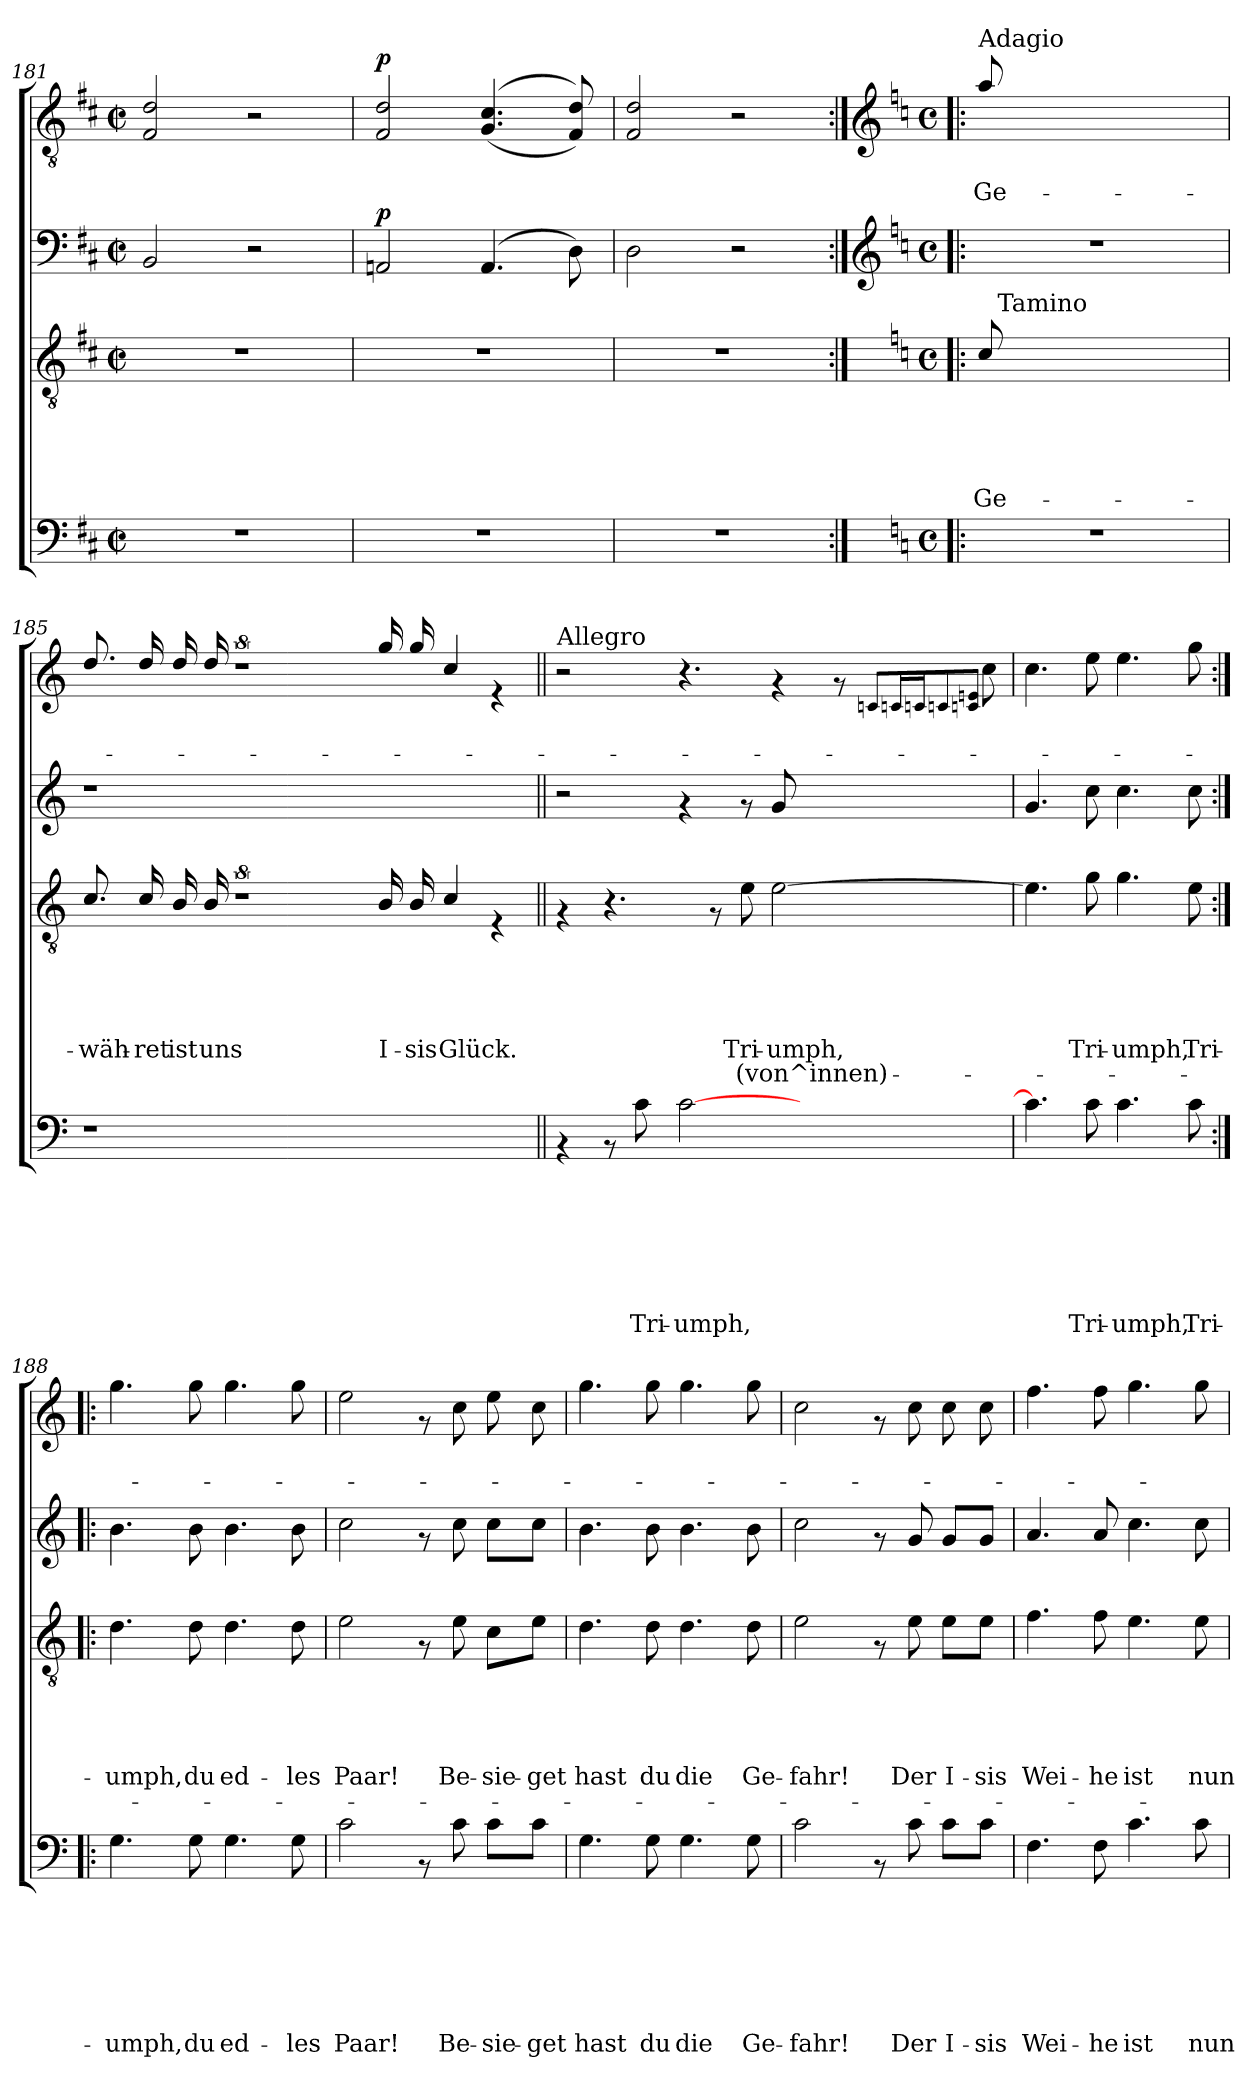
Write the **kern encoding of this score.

**kern	**text	**text	**text	**text	**text	**text	**text	**kern	**text	**text	**text	**text	**text	**text	**kern	**dynam	**kern	**text	**text	**dynam
*part4	*part4	*part4	*part4	*part4	*part4	*part4	*part4	*part3	*part3	*part3	*part3	*part3	*part3	*part3	*part2	*part2	*part1	*part1	*part1	*part1
*staff4	*staff4	*staff4	*staff4	*staff4	*staff4	*staff4	*staff4	*staff3	*staff3	*staff3	*staff3	*staff3	*staff3	*staff3	*staff2	*staff2	*staff1	*staff1	*staff1	*staff1
*clefF4	*	*	*	*	*	*	*	*clefGv2	*	*	*	*	*	*	*clefF4	*	*clefGv2	*	*	*
*k[f#c#]	*	*	*	*	*	*	*	*k[f#c#]	*	*	*	*	*	*	*k[f#c#]	*	*k[f#c#]	*	*	*
*D:	*	*	*	*	*	*	*	*D:	*	*	*	*	*	*	*D:	*	*D:	*	*	*
*M2/2	*	*	*	*	*	*	*	*M2/2	*	*	*	*	*	*	*M2/2	*	*M2/2	*	*	*
*met(c|)	*	*	*	*	*	*	*	*met(c|)	*	*	*	*	*	*	*met(c|)	*	*met(c|)	*	*	*
=181	=181	=181	=181	=181	=181	=181	=181	=181	=181	=181	=181	=181	=181	=181	=181	=181	=181	=181	=181	=181
1r	.	.	.	.	.	.	.	1r	.	.	.	.	.	.	2BB/	.	2F#/ 2d/	.	.	.
.	.	.	.	.	.	.	.	.	.	.	.	.	.	.	2r	.	2r	.	.	.
=182	=182	=182	=182	=182	=182	=182	=182	=182	=182	=182	=182	=182	=182	=182	=182	=182	=182	=182	=182	=182
!	!	!	!	!	!	!	!	!	!	!	!	!	!	!	!	!LO:DY:a	!	!	!	!LO:DY:a
1r	.	.	.	.	.	.	.	1r	.	.	.	.	.	.	2AAn/	p	2F#/ 2d/	.	.	p
.	.	.	.	.	.	.	.	.	.	.	.	.	.	.	(4.AA/	.	((<4.G/ 4.c#/	.	.	.
.	.	.	.	.	.	.	.	.	.	.	.	.	.	.	8D\)	.	8F#/ 8d/))	.	.	.
=183	=183	=183	=183	=183	=183	=183	=183	=183	=183	=183	=183	=183	=183	=183	=183	=183	=183	=183	=183	=183
1r	.	.	.	.	.	.	.	1r	.	.	.	.	.	.	2D\	.	2F#/ 2d/	.	.	.
.	.	.	.	.	.	.	.	.	.	.	.	.	.	.	2r	.	2r	.	.	.
!!LO:PB:g=z
=184:|!|:	=184:|!|:	=184:|!|:	=184:|!|:	=184:|!|:	=184:|!|:	=184:|!|:	=184:|!|:	=184:|!|:	=184:|!|:	=184:|!|:	=184:|!|:	=184:|!|:	=184:|!|:	=184:|!|:	=184:|!|:	=184:|!|:	=184:|!|:	=184:|!|:	=184:|!|:	=184:|!|:
*	*	*	*	*	*	*	*	*	*	*	*	*	*	*	*clefG2	*	*clefG2	*	*	*
*k[]	*	*	*	*	*	*	*	*k[]	*	*	*	*	*	*	*k[]	*	*k[]	*	*	*
*C:	*	*	*	*	*	*	*	*C:	*	*	*	*	*	*	*C:	*	*C:	*	*	*
*M4/4	*	*	*	*	*	*	*	*M4/4	*	*	*	*	*	*	*M4/4	*	*M4/4	*	*	*
*met(c)	*	*	*	*	*	*	*	*met(c)	*	*	*	*	*	*	*met(c)	*	*met(c)	*	*	*
!	!	!	!	!	!	!	!	!	!	!	!	!	!	!	!	!	!LO:TX:a:t=Adagio	!	!	!
!	!	!	!	!	!	!	!	!	!	!	!	!	!LO:LY:b	!	!	!	!	!	!LO:LY:b	!
*	*	*	*	*	*	*	*	*^	*	*	*	*	*	*	*	*	*	*	*	*
1r	.	.	.	.	.	.	.	8c/	32ryy	.	.	.	.	Ge-	.	1r	.	8aa/	.	Ge-	.
!	!	!	!	!	!	!	!	!	!LO:TX:a:t=Tamino	!	!	!	!	!	!	!	!	!	!	!	!
.	.	.	.	.	.	.	.	.	2ryy	.	.	.	.	.	.	.	.	.	.	.	.
.	.	.	.	.	.	.	.	2..ryy	.	.	.	.	.	.	.	.	.	2..ryy	.	.	.
.	.	.	.	.	.	.	.	.	4...ryy	.	.	.	.	.	.	.	.	.	.	.	.
=185	=185	=185	=185	=185	=185	=185	=185	=185	=185	=185	=185	=185	=185	=185	=185	=185	=185	=185	=185	=185	=185
!	!	!	!	!	!	!	!	!	!	!	!	!	!	!LO:LY:b	!	!	!	!	!	!	!
*	*	*	*	*	*	*	*	*v	*v	*	*	*	*	*	*	*	*	*	*	*	*
1r	.	.	.	.	.	.	.	8.c/	.	.	.	.	-wäh-	.	1r	.	8.dd/	.	.	.
!	!	!	!	!	!	!	!	!	!	!	!	!	!LO:LY:b	!	!	!	!	!	!	!
.	.	.	.	.	.	.	.	16c/	.	.	.	.	-ret	.	.	.	16dd/	.	.	.
!	!	!	!	!	!	!	!	!	!	!	!	!	!LO:LY:b	!	!	!	!	!	!	!
.	.	.	.	.	.	.	.	16B/	.	.	.	.	ist	.	.	.	16dd/	.	.	.
!	!	!	!	!	!	!	!	!	!	!	!	!	!LO:LY:b	!	!	!	!	!	!	!
.	.	.	.	.	.	.	.	16B/	.	.	.	.	uns	.	.	.	16dd/	.	.	.
.	.	.	.	.	.	.	.	8%5r	.	.	.	.	.	.	.	.	8%5r	.	.	.
1ryy	.	.	.	.	.	.	.	4.ryy	.	.	.	.	.	.	1ryy	.	4.ryy	.	.	.
!	!	!	!	!	!	!	!	!	!	!	!	!	!LO:LY:b	!	!	!	!	!	!	!
.	.	.	.	.	.	.	.	16B/	.	.	.	.	I-	.	.	.	16gg/	.	.	.
!	!	!	!	!	!	!	!	!	!	!	!	!	!LO:LY:b	!	!	!	!	!	!	!
.	.	.	.	.	.	.	.	16B/	.	.	.	.	-sis	.	.	.	16gg/	.	.	.
!	!	!	!	!	!	!	!	!	!	!	!	!	!LO:LY:b	!	!	!	!	!	!	!
.	.	.	.	.	.	.	.	4c/	.	.	.	.	Glück.	.	.	.	4cc/	.	.	.
.	.	.	.	.	.	.	.	4rE	.	.	.	.	.	.	.	.	4re	.	.	.
=186||	=186||	=186||	=186||	=186||	=186||	=186||	=186||	=186||	=186||	=186||	=186||	=186||	=186||	=186||	=186||	=186||	=186||	=186||	=186||	=186||
!	!	!	!	!	!	!	!	!	!	!	!	!	!	!	!	!	!LO:TX:a:t=Allegro	!	!	!
4rAA	.	.	.	.	.	.	.	4rF	.	.	.	.	.	.	2r	.	2r	.	.	.
8rAA	.	.	.	.	.	.	.	4.r	.	.	.	.	.	.	.	.	.	.	.	.
!	!	!	!	!	!	!	!LO:LY:b	!	!	!	!	!	!	!	!	!	!	!	!	!
8c\	.	.	.	.	.	.	Tri-	.	.	.	.	.	.	.	.	.	.	.	.	.
!	!	!	!	!	!	!	!LO:LY:b	!	!	!	!	!	!	!	!	!	!	!	!	!
[>2c\	.	.	.	.	.	.	-umph,	.	.	.	.	.	.	.	4rf	.	4.r	.	.	.
.	.	.	.	.	.	.	.	8rF	.	.	.	.	.	.	.	.	.	.	.	.
!	!	!	!	!	!	!	!	!	!	!	!	!	!LO:LY:b	!LO:LY:b	!	!	!	!	!	!
.	.	.	.	.	.	.	.	8e\	.	.	.	.	Tri-	(von^innen)-	8rf	.	.	.	.	.
!	!	!	!	!	!	!	!	!	!	!	!	!	!LO:LY:b	!	!	!	!	!	!	!
.	.	.	.	.	.	.	.	[>2e\	.	.	.	.	-umph,	.	8g/	.	4rf	.	.	.
4.ryy	.	.	.	.	.	.	.	.	.	.	.	.	.	.	4.ryy	.	.	.	.	.
.	.	.	.	.	.	.	.	.	.	.	.	.	.	.	.	.	8rf	.	.	.
.	.	.	.	.	.	.	.	.	.	.	.	.	.	.	.	.	8qcn/L	.	.	.
.	.	.	.	.	.	.	.	.	.	.	.	.	.	.	.	.	16qcn/L	.	.	.
.	.	.	.	.	.	.	.	.	.	.	.	.	.	.	.	.	16qcn/J	.	.	.
.	.	.	.	.	.	.	.	.	.	.	.	.	.	.	.	.	8qcn/	.	.	.
.	.	.	.	.	.	.	.	.	.	.	.	.	.	.	.	.	8qcn/ 8qen/J	.	.	.
.	.	.	.	.	.	.	.	.	.	.	.	.	.	.	.	.	8cc\	.	.	.
=187	=187	=187	=187	=187	=187	=187	=187	=187	=187	=187	=187	=187	=187	=187	=187	=187	=187	=187	=187	=187
4.c\]	.	.	.	.	.	.	.	4.e\]	.	.	.	.	.	.	4.g/	.	4.cc\	.	.	.
!	!	!	!	!	!	!	!LO:LY:b	!	!	!	!	!	!LO:LY:b	!	!	!	!	!	!	!
8c\	.	.	.	.	.	.	Tri-	8g\	.	.	.	.	Tri-	.	8cc\	.	8ee\	.	.	.
!	!	!	!	!	!	!	!LO:LY:b	!	!	!	!	!	!LO:LY:b	!	!	!	!	!	!	!
4.c\	.	.	.	.	.	.	-umph,	4.g\	.	.	.	.	-umph,	.	4.cc\	.	4.ee\	.	.	.
!	!	!	!	!	!	!	!LO:LY:b	!	!	!	!	!	!LO:LY:b	!	!	!	!	!	!	!
8c\	.	.	.	.	.	.	Tri-	8e\	.	.	.	.	Tri-	.	8cc\	.	8gg\	.	.	.
!!LO:LB:g=z
=188:|!|:	=188:|!|:	=188:|!|:	=188:|!|:	=188:|!|:	=188:|!|:	=188:|!|:	=188:|!|:	=188:|!|:	=188:|!|:	=188:|!|:	=188:|!|:	=188:|!|:	=188:|!|:	=188:|!|:	=188:|!|:	=188:|!|:	=188:|!|:	=188:|!|:	=188:|!|:	=188:|!|:
!	!	!	!	!	!	!	!LO:LY:b	!	!	!	!	!	!LO:LY:b	!	!	!	!	!	!	!
4.G\	.	.	.	.	.	.	-umph,	4.d\	.	.	.	.	-umph,	.	4.b\	.	4.gg\	.	.	.
!	!	!	!	!	!	!	!LO:LY:b	!	!	!	!	!	!LO:LY:b	!	!	!	!	!	!	!
8G\	.	.	.	.	.	.	du	8d\	.	.	.	.	du	.	8b\	.	8gg\	.	.	.
!	!	!	!	!	!	!	!LO:LY:b	!	!	!	!	!	!LO:LY:b	!	!	!	!	!	!	!
4.G\	.	.	.	.	.	.	ed-	4.d\	.	.	.	.	ed-	.	4.b\	.	4.gg\	.	.	.
!	!	!	!	!	!	!	!LO:LY:b	!	!	!	!	!	!LO:LY:b	!	!	!	!	!	!	!
8G\	.	.	.	.	.	.	-les	8d\	.	.	.	.	-les	.	8b\	.	8gg\	.	.	.
=189	=189	=189	=189	=189	=189	=189	=189	=189	=189	=189	=189	=189	=189	=189	=189	=189	=189	=189	=189	=189
!	!	!	!	!	!	!	!LO:LY:b	!	!	!	!	!	!LO:LY:b	!	!	!	!	!	!	!
2c\	.	.	.	.	.	.	Paar!	2e\	.	.	.	.	Paar!	.	2cc\	.	2ee\	.	.	.
8rAA	.	.	.	.	.	.	.	8rF	.	.	.	.	.	.	8rf	.	8rf	.	.	.
!	!	!	!	!	!	!	!LO:LY:b	!	!	!	!	!	!LO:LY:b	!	!	!	!	!	!	!
8c\	.	.	.	.	.	.	Be-	8e\	.	.	.	.	Be-	.	8cc\	.	8cc\	.	.	.
!	!	!	!	!	!	!	!LO:LY:b	!	!	!	!	!	!LO:LY:b	!	!	!	!	!	!	!
8c\L	.	.	.	.	.	.	-sie-	8c\L	.	.	.	.	-sie-	.	8cc\L	.	8ee\	.	.	.
!	!	!	!	!	!	!	!LO:LY:b	!	!	!	!	!	!LO:LY:b	!	!	!	!	!	!	!
8c\J	.	.	.	.	.	.	-get	8e\J	.	.	.	.	-get	.	8cc\J	.	8cc\	.	.	.
=190	=190	=190	=190	=190	=190	=190	=190	=190	=190	=190	=190	=190	=190	=190	=190	=190	=190	=190	=190	=190
!	!	!	!	!	!	!	!LO:LY:b	!	!	!	!	!	!LO:LY:b	!	!	!	!	!	!	!
4.G\	.	.	.	.	.	.	hast	4.d\	.	.	.	.	hast	.	4.b\	.	4.gg\	.	.	.
!	!	!	!	!	!	!	!LO:LY:b	!	!	!	!	!	!LO:LY:b	!	!	!	!	!	!	!
8G\	.	.	.	.	.	.	du	8d\	.	.	.	.	du	.	8b\	.	8gg\	.	.	.
!	!	!	!	!	!	!	!LO:LY:b	!	!	!	!	!	!LO:LY:b	!	!	!	!	!	!	!
4.G\	.	.	.	.	.	.	die	4.d\	.	.	.	.	die	.	4.b\	.	4.gg\	.	.	.
!	!	!	!	!	!	!	!LO:LY:b	!	!	!	!	!	!LO:LY:b	!	!	!	!	!	!	!
8G\	.	.	.	.	.	.	Ge-	8d\	.	.	.	.	Ge-	.	8b\	.	8gg\	.	.	.
=191	=191	=191	=191	=191	=191	=191	=191	=191	=191	=191	=191	=191	=191	=191	=191	=191	=191	=191	=191	=191
!	!	!	!	!	!	!	!LO:LY:b	!	!	!	!	!	!LO:LY:b	!	!	!	!	!	!	!
2c\	.	.	.	.	.	.	-fahr!	2e\	.	.	.	.	-fahr!	.	2cc\	.	2cc\	.	.	.
8rAA	.	.	.	.	.	.	.	8rF	.	.	.	.	.	.	8rf	.	8rf	.	.	.
!	!	!	!	!	!	!	!LO:LY:b	!	!	!	!	!	!LO:LY:b	!	!	!	!	!	!	!
8c\	.	.	.	.	.	.	Der	8e\	.	.	.	.	Der	.	8g/	.	8cc\	.	.	.
!	!	!	!	!	!	!	!LO:LY:b	!	!	!	!	!	!LO:LY:b	!	!	!	!	!	!	!
8c\L	.	.	.	.	.	.	I-	8e\L	.	.	.	.	I-	.	8g/L	.	8cc\	.	.	.
!	!	!	!	!	!	!	!LO:LY:b	!	!	!	!	!	!LO:LY:b	!	!	!	!	!	!	!
8c\J	.	.	.	.	.	.	-sis	8e\J	.	.	.	.	-sis	.	8g/J	.	8cc\	.	.	.
=192	=192	=192	=192	=192	=192	=192	=192	=192	=192	=192	=192	=192	=192	=192	=192	=192	=192	=192	=192	=192
!	!	!	!	!	!	!	!LO:LY:b	!	!	!	!	!	!LO:LY:b	!	!	!	!	!	!	!
4.F\	.	.	.	.	.	.	Wei-	4.f\	.	.	.	.	Wei-	.	4.a/	.	4.ff\	.	.	.
!	!	!	!	!	!	!	!LO:LY:b	!	!	!	!	!	!LO:LY:b	!	!	!	!	!	!	!
8F\	.	.	.	.	.	.	-he	8f\	.	.	.	.	-he	.	8a/	.	8ff\	.	.	.
!	!	!	!	!	!	!	!LO:LY:b	!	!	!	!	!	!LO:LY:b	!	!	!	!	!	!	!
4.c\	.	.	.	.	.	.	ist	4.e\	.	.	.	.	ist	.	4.cc\	.	4.gg\	.	.	.
!	!	!	!	!	!	!	!LO:LY:b	!	!	!	!	!	!LO:LY:b	!	!	!	!	!	!	!
8c\	.	.	.	.	.	.	nun	8e\	.	.	.	.	nun	.	8cc\	.	8gg\	.	.	.
=	=	=	=	=	=	=	=	=	=	=	=	=	=	=	=	=	=	=	=	=
*-	*-	*-	*-	*-	*-	*-	*-	*-	*-	*-	*-	*-	*-	*-	*-	*-	*-	*-	*-	*-
